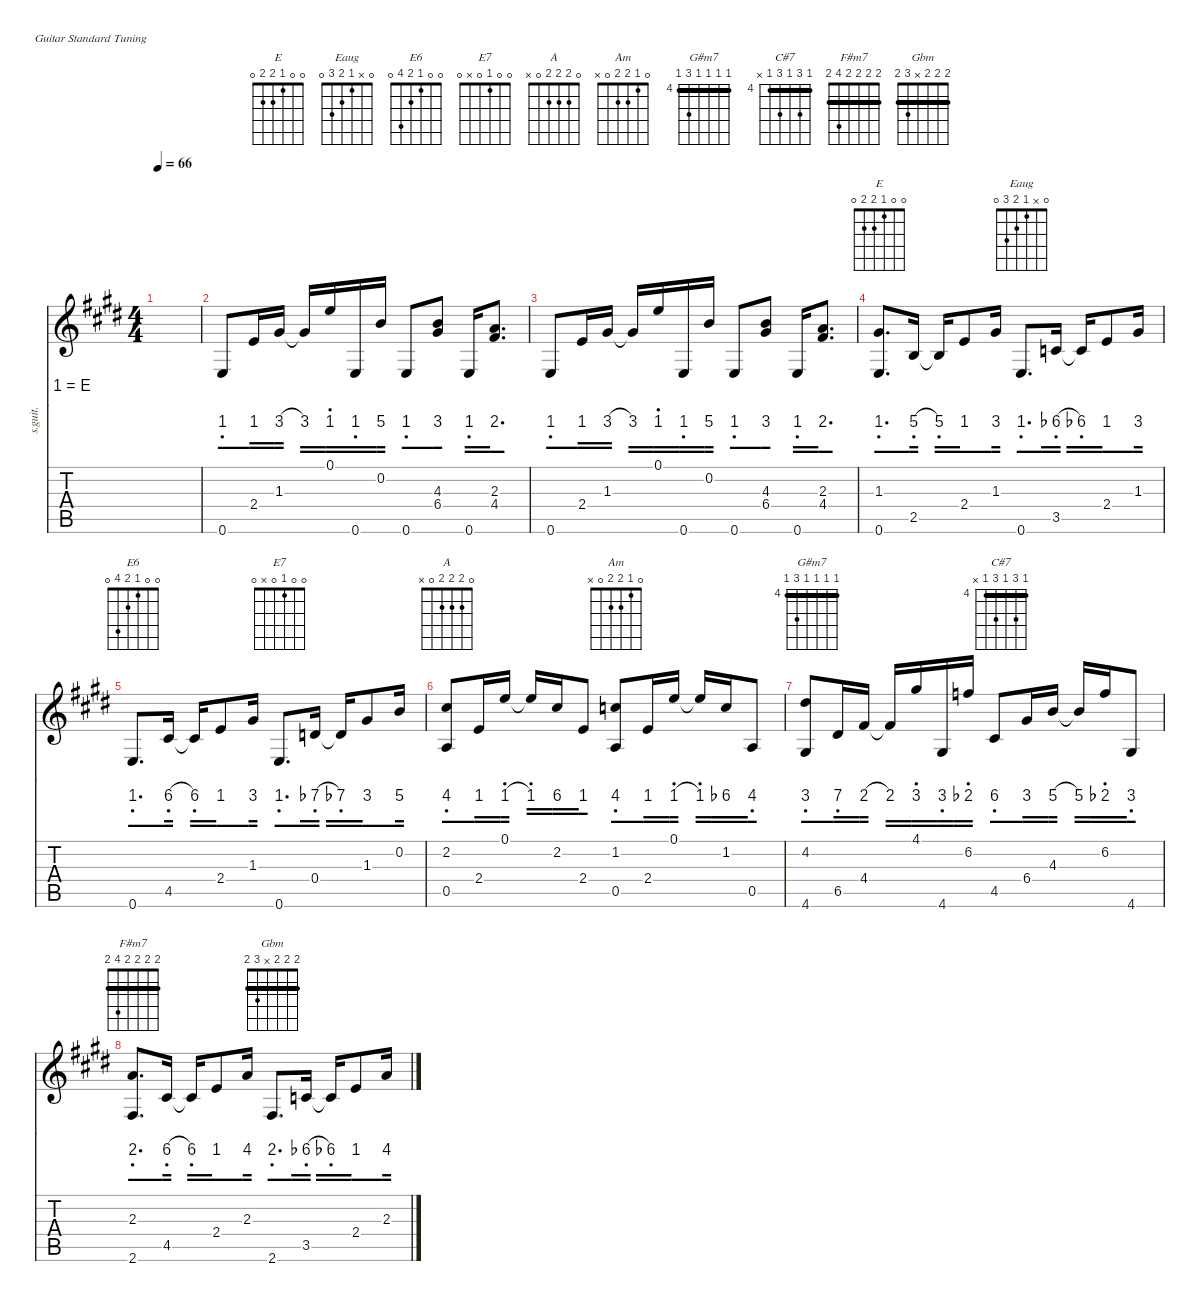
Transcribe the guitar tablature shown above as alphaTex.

\defaultSystemsLayout 4
\hideDynamics
\bracketExtendMode nobrackets
\chordDiagramsInScore
\track ("Steel Guitar" "s.guit.") {defaultSystemsLayout 4 instrument acousticguitarsteel}
\staff {score tabs numbered}
\tuning (E4 B3 G3 D3 A2 E2)
\chord ("E" 0 0 1 2 2 0) {showfingering false}
\chord ("Eaug" 0 x 1 2 3 0) {showfingering false}
\chord ("E6" 0 0 1 2 4 0)
\chord ("E7" 0 0 1 0 x 0)
\chord ("A" 0 2 2 2 0 x) {showfingering false}
\chord ("Am" 0 1 2 2 0 x) {showfingering false}
\chord ("G#m7" 4 4 4 4 6 4) {firstfret 4 barre (4 4 4 4)}
\chord ("C#7" 4 6 4 6 4 x) {firstfret 4 barre (4 4)}
\chord ("F#m7" 2 2 2 2 4 2) {showfingering false barre (2 2 2 2)}
\chord ("Gbm" 2 2 2 x 3 2) {showfingering false barre (2 2 2)}
\ts (4 4)
\tempo 66
\clef g2
\ks e
|
0.6{acc forcenatural}.8 2.4{acc forcenatural}.16 1.3{acc #}.16 1.3{t acc #}.16 0.1{acc forcenatural}.16 0.6{acc forcenatural}.16 0.2{acc forcenatural}.16 0.6{acc forcenatural}.8 (6.4{acc #} 4.3{acc forcenatural}).8 0.6{acc forcenatural}.16 (4.4{acc #} 2.3{acc forcenatural}).8{d} |
0.6{acc forcenatural}.8 2.4{acc forcenatural}.16 1.3{acc #}.16 1.3{t acc #}.16 0.1{acc forcenatural}.16 0.6{acc forcenatural}.16 0.2{acc forcenatural}.16 0.6{acc forcenatural}.8 (6.4{acc #} 4.3{acc forcenatural}).8 0.6{acc forcenatural}.16 (4.4{acc #} 2.3{acc forcenatural}).8{d} |
(0.6{acc forcenatural} 1.3{acc #}).8{d ch "E"} 2.5{acc forcenatural}.16 2.5{t acc forcenatural}.16 2.4{acc forcenatural}.8 1.3{acc #}.16 0.6{acc forcenatural}.8{d ch "Eaug"} 3.5{acc forcenatural}.16 3.5{t acc forcenatural}.16 2.4{acc forcenatural}.8 1.3{acc #}.16 |
0.6{acc forcenatural}.8{d ch "E6"} 4.5{acc #}.16 4.5{t acc #}.16 2.4{acc forcenatural}.8 1.3{acc #}.16 0.6{acc forcenatural}.8{d ch "E7"} 0.4{acc forcenatural}.16 0.4{t acc forcenatural}.16 1.3{acc #}.8 0.2{acc forcenatural}.16 |
(0.5{acc forcenatural} 2.2{acc #}).8{ch "A"} 2.4{acc forcenatural}.16 0.1{acc forcenatural}.16 0.1{t acc forcenatural}.16 2.2{acc #}.16 2.4{acc forcenatural}.8 (0.5{acc forcenatural} 1.2{acc forcenatural}).8{ch "Am"} 2.4{acc forcenatural}.16 0.1{acc forcenatural}.16 0.1{t acc forcenatural}.16 1.2{acc forcenatural}.16 0.5{acc forcenatural}.8 |
(4.6{acc #} 4.2{acc #}).8{ch "G#m7"} 6.5{acc #}.16 4.4{acc #}.16 4.4{t acc #}.16 4.1{acc #}.16 4.6{acc #}.16 6.2{acc forcenatural}.16 4.5{acc #}.8{ch "C#7"} 6.4{acc #}.16 4.3{acc forcenatural}.16 4.3{t acc forcenatural}.16 6.2{acc forcenatural}.16 4.6{acc #}.8 |
(2.6{acc #} 2.3{acc forcenatural}).8{d ch "F#m7"} 4.5{acc #}.16 4.5{t acc #}.16 2.4{acc forcenatural}.8 2.3{acc forcenatural}.16 2.6{acc #}.8{d ch "Gbm"} 3.5{acc forcenatural}.16 3.5{t acc forcenatural}.16 2.4{acc forcenatural}.8 2.3{acc forcenatural}.16
